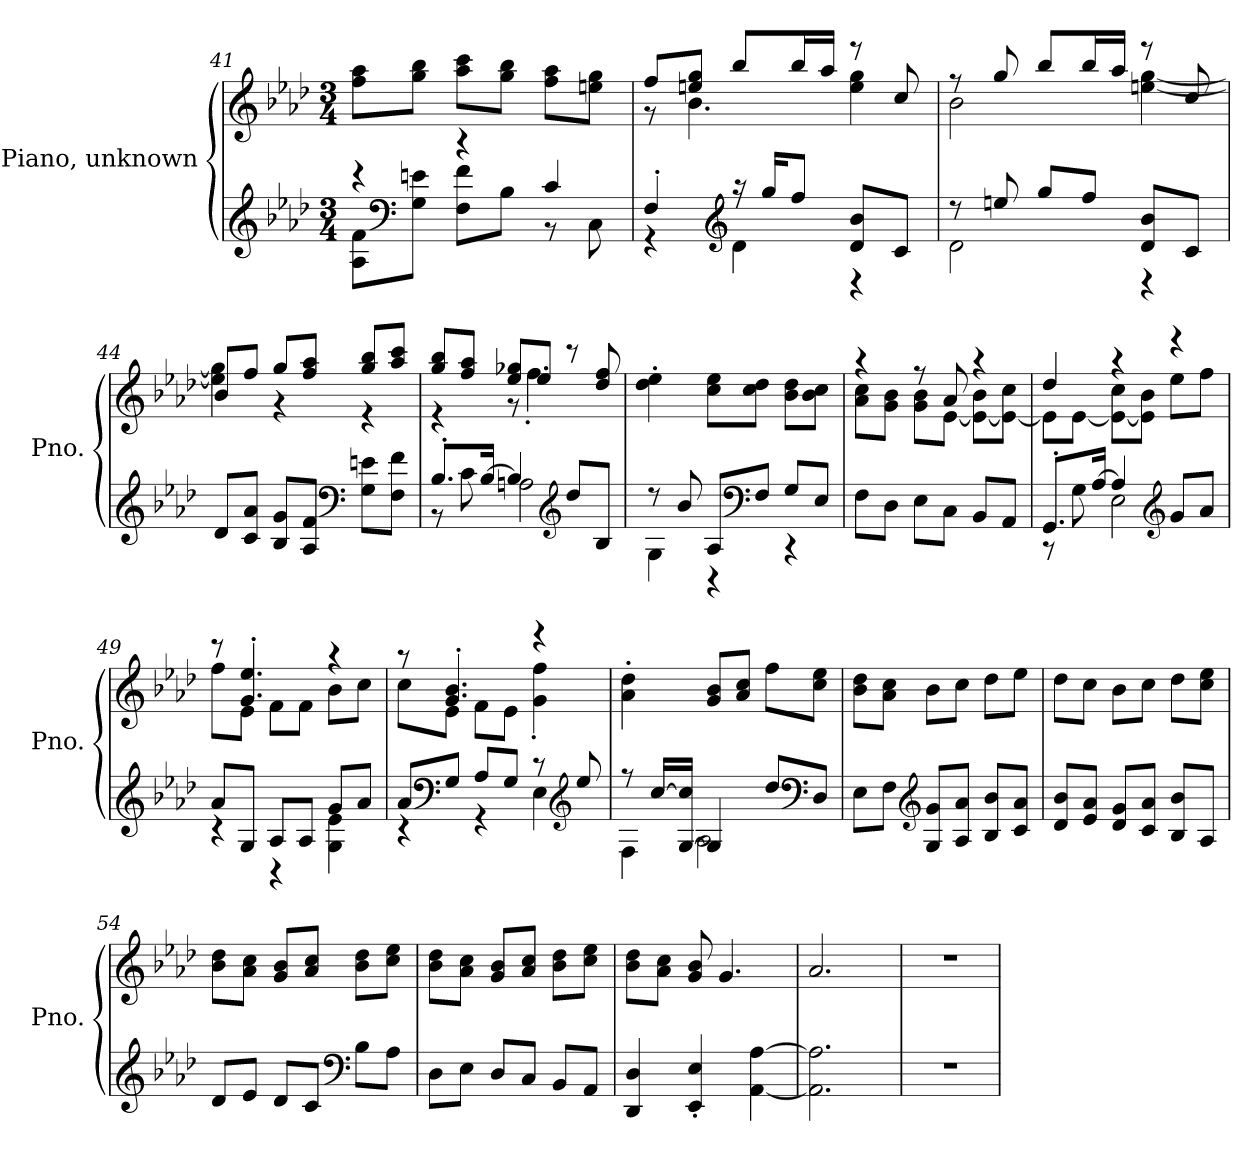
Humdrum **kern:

**kern	**kern
*part1	*part1
*staff2	*staff1
*I"Piano, unknown	*
*I'Pno.	*
*clefG2	*clefG2
*k[b-e-a-d-]	*k[b-e-a-d-]
*M3/4	*M3/4
=41	=41
*^	*
4r	8A-\ 8f\L	8ff\ 8aa-\L
*clefF4	*	*
.	8G\ 8en\J	8gg\ 8bb-\J
4r	8F\ 8f\L	8aa-\ 8ccc\L
.	8B-\J	8gg\ 8bb-\J
4c/	8r	8ff\ 8aa-\L
.	8C\	8een\ 8gg\J
=42	=42	=42
*	*	*^
4F'/	4r	8ff/L	8r
.	.	8een/ 8gg/J	4.b-\
*clefG2	*	*	*
16r	4d-\	8bb-/L	.
16gg/KL	.	.	.
8ff/J	.	16bb-/L	.
.	.	16aa-/JJ	.
8d-/ 8b-/L	4r	8r	4ee\ 4gg\
8c/J	.	8cc/	.
=43	=43	=43	=43
8r	2d-\	8r	2b-\
8een/	.	8gg/	.
8gg/L	.	8bb-/L	.
8ff/J	.	16bb-/L	.
.	.	16aa-/JJ	.
8d-/ 8b-/L	4r	8r	[4een\ [4gg\
8c/J	.	8cc/	.
*v	*v	*	*
!!LO:LB:g=z	!!
=44	=44	=44
8d-/L	8b-/L	4ee\] 4gg\]
8c/ 8a-/J	8ff/J	.
8B-/ 8g/L	8gg/L	4r
8A-/ 8f/J	8ff/ 8aa-/J	.
*clefF4	*	*
8G\ 8en\L	8gg/ 8bb-/L	4r
8F\ 8f\J	8aa-/ 8ccc/J	.
=45	=45	=45
*^	*	*
8.B-'/L	8r	8gg/ 8bb-/L	4r
.	8c\	8ff/ 8aa-/J	.
[16B-/Jk	.	.	.
4B-/]	2An\	8ee-/ 8gg-X/L	8r
.	.	8ee-/J	4.ff'\
*clefG2	*	*	*
8dd-/L	.	8r	.
8B-/J	.	8dd-/ 8ff/	.
*	*	*v	*v
=46	=46	=46
8r	4G\	4dd-\' 4ee-\'
8b-/	.	.
8A-/L	4r	8cc\ 8ee-\L
*clefF4	*	*
8F/J	.	8cc\ 8dd-\J
8G/L	4r	8b-\ 8dd-\L
8E-/J	.	8b-\ 8cc\J
*v	*v	*
=47	=47
*	*^
8F\L	4r	8a-\ 8cc\L
8D-\J	.	8g\ 8b-\J
8E-\L	8r	8g\ 8b-\L
8C\J	8a-/	[8e-\J
8BB-/L	4r	8e-\_ 8b-\L
8AA-/J	.	8e-\_ 8cc\J
!!LO:LB:g=z	!!
=48	=48	=48
*^	*	*
8.GG'/L	8r	4dd-/	8e-\L]
.	8G\	.	[8e-\J
[16A-/Jk	.	.	.
4A-/]	2E-\	4r	8e-\_ 8cc\L
.	.	.	8e-\] 8b-\J
*clefG2	*	*	*
8g/L	.	4r	8ee-\L
8a-/J	.	.	8ff\J
=49	=49	=49	=49
8a-/L	4r	8r	8ff\L
8G/J	.	4.g/' 4.ee-/'	8e-\J
8A-/L	4r	.	8f\L
8A-/J	.	.	8f\J
8g/L	4G\ 4e-\	4r	8b-\L
8a-/J	.	.	8cc\J
=50	=50	=50	=50
8a-/L	4r	8r	8cc\L
*clefF4	*	*	*
8G/J	.	4.g/' 4.b-/'	8e-\J
8A-/L	4r	.	8f\L
8G/J	.	.	8e-\J
8r	4E-\	4r	4g\' 4ff\'
*clefG2	*	*	*
8ee-/	.	.	.
*	*	*v	*v
=51	=51	=51
8r	4F\	4a-\' 4dd-\'
[16cc/LL	.	.
[16G/ 16cc/]JJ	.	.
4G/]	2A-\	8g/ 8b-/L
.	.	8a-/ 8cc/J
8dd-/L	.	8ff\L
*clefF4	*	*
8D-/J	.	8cc\ 8ee-\J
*v	*v	*
!!LO:LB:g=z
=52	=52
8E-\L	8b-\ 8dd-\L
8F\J	8a-\ 8cc\J
*clefG2	*
8G/ 8g/L	8b-\L
8A-/ 8a-/J	8cc\J
8B-/ 8b-/L	8dd-\L
8c/ 8a-/J	8ee-\J
=53	=53
8d-/ 8b-/L	8dd-\L
8e-/ 8a-/J	8cc\J
8d-/ 8g/L	8b-\L
8c/ 8a-/J	8cc\J
8B-/ 8b-/L	8dd-\L
8A-/J	8cc\ 8ee-\J
=54	=54
8d-/L	8b-\ 8dd-\L
8e-/J	8a-\ 8cc\J
8d-/L	8g/ 8b-/L
8c/J	8a-/ 8cc/J
*clefF4	*
8B-\L	8b-\ 8dd-\L
8A-\J	8cc\ 8ee-\J
=55	=55
8D-\L	8b-\ 8dd-\L
8E-\J	8a-\ 8cc\J
8D-/L	8g/ 8b-/L
8C/J	8a-/ 8cc/J
8BB-/L	8b-\ 8dd-\L
8AA-/J	8cc\ 8ee-\J
=56	=56
4DD-/ 4D-/	8b-\ 8dd-\L
.	8a-\ 8cc\J
4EE-/' 4E-/'	8g/ 8b-/
.	4.g/
[4AA-\ [4A-\	.
=57	=57
2.AA-\] 2.A-\]	2.a-/
=58	=58
2.r	2.r
=	=
*-	*-
